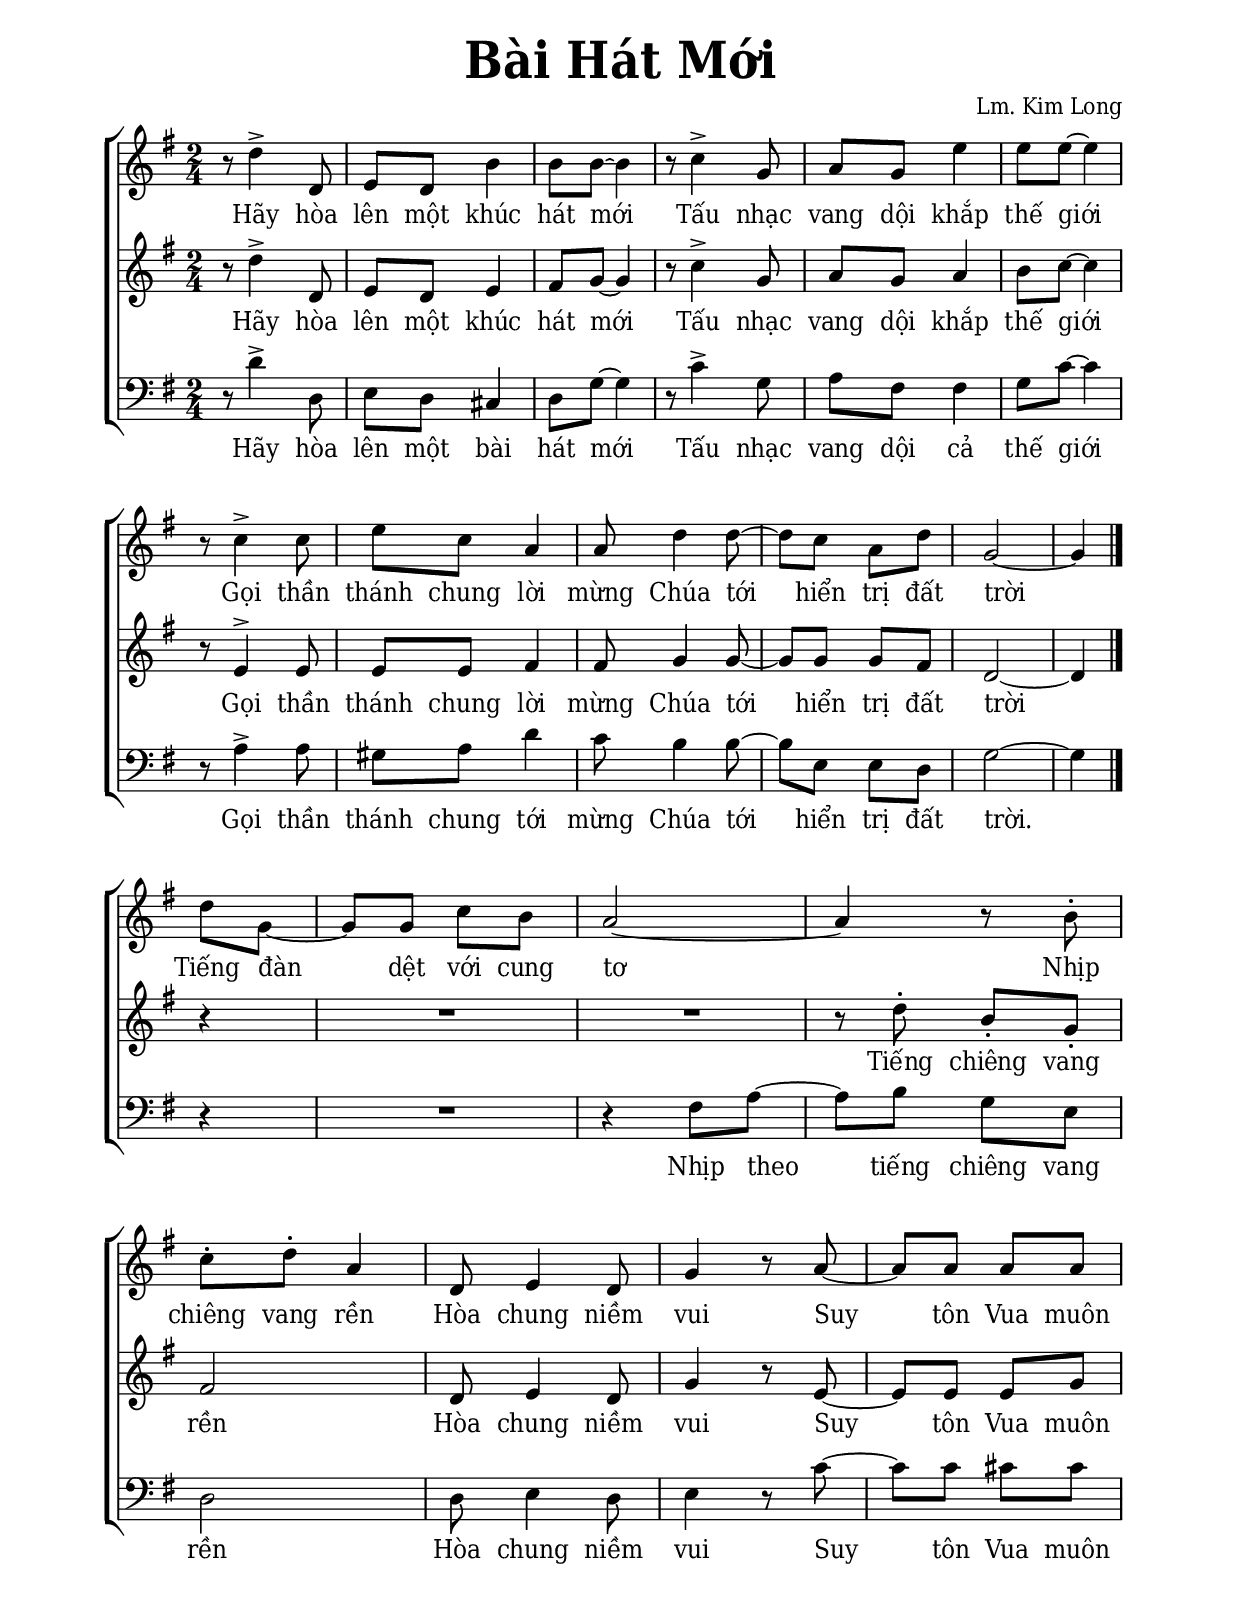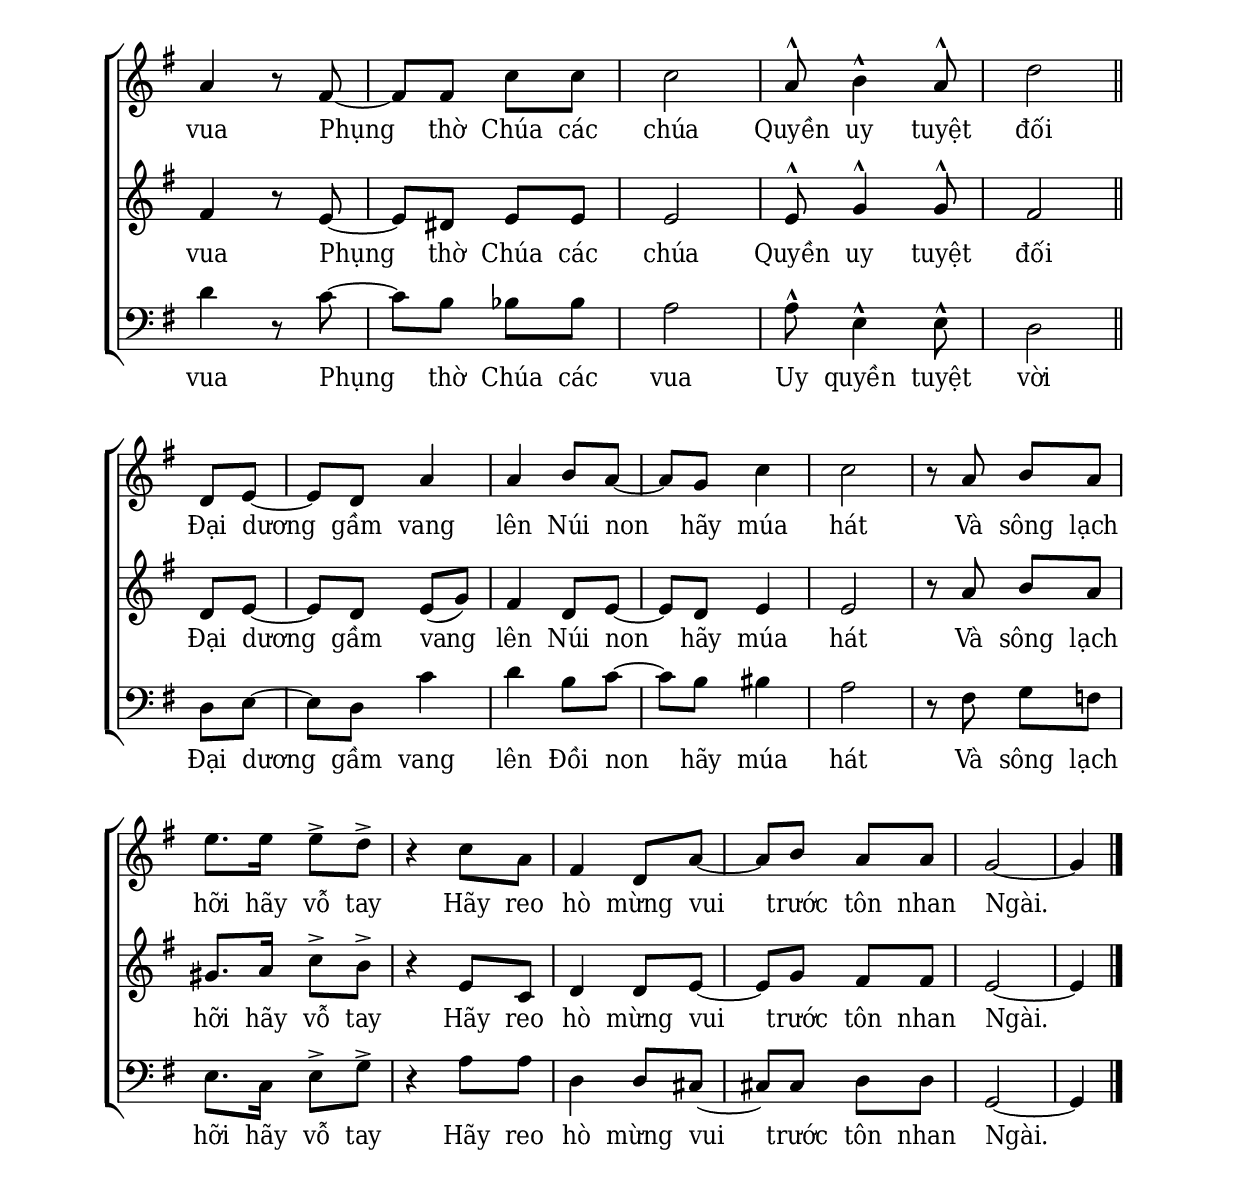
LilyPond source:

% Cài đặt chung
\version "2.22.1"
\include "english.ly"

\header {
  title = \markup { \fontsize #3 "Bài Hát Mới" }
  composer = "Lm. Kim Long"
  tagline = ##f
}

% Nhạc
nhacDiepKhucSop = \relative c'' {
  r8 d4 ^> d,8 |
  e d b'4 |
  b8 b ~ b4 |
  r8 c4 ^> g8 |
  a g e'4 |
  e8 e ~ e4 |
  r8 c4 ^> c8 |
  e c a4 |
  a8 d4 d8 ~ |
  d c a d |
  g,2 ~ |
  g4 \bar "|." \break
  
  d'8 g, ~ |
  g g c b |
  a2 ~ |
  a4 r8 b -. |
  c -. d -. a4 |
  d,8 e4 d8 |
  g4 r8 a ~ |
  a a a a |
  a4 r8 fs ~ |
  fs fs c' c |
  c2 |
  a8 ^^ b4 ^^ a8 ^^ |
  d2 \bar "||" \break
  
  \partial 4 d,8 e ~ |
  e d a'4 |
  a b8 a ~ |
  a g c4 |
  c2 |
  r8 a b a |
  e'8. e16 e8^> d ^> |
  r4 c8 a |
  fs4 d8 a' ~ |
  a b a a |
  g2 ~ |
  g4 \bar "|."
}

nhacDiepKhucAlto = \relative c'' {
  r8 d4 ^> d,8 |
  e d e4 |
  fs8 g ~ g4 |
  r8 c4 ^> g8 |
  a g a4 |
  b8 c ~ c4 |
  r8 e,4 ^> e8 |
  e e fs4 |
  fs8 g4 g8 ~ |
  g g g fs |
  d2 ~ |
  d4
  
  r4
  R2*2
  r8 d' -. b -. g -. |
  fs2 |
  d8 e4 d8 |
  g4 r8 e ~ |
  e e e g |
  fs4 r8 e ~ |
  e ds e e |
  e2 |
  e8 ^^ g4 ^^ g8 ^^ |
  fs2
  
  d8 e ~ |
  e d e (g) |
  fs4 d8 e ~ |
  e d e4 |
  e2 |
  r8 a b a |
  gs8. a16 c8 ^> b ^> |
  r4 e,8 c |
  d4 d8 e ~ |
  e g fs fs |
  e2 ~ |
  e4
}

nhacDiepKhucBas = \relative c' {
  r8 d4 ^> d,8 |
  e d cs4 |
  d8 g ~ g4 |
  r8 c4 ^> g8 |
  a fs fs4 |
  g8 c ~ c4 |
  r8 a4 ^> a8 |
  gs a d4 |
  c8 b4 b8 ~ |
  b e, e d |
  g2 ~ |
  g4
  
  r4
  R2
  r4 fs8 a ~ |
  a b g e |
  d2 |
  d8 e4 d8 |
  e4 r8 c' ~ |
  c c cs cs |
  d4 r8 c ~ |
  c b bf bf |
  a2 |
  a8 ^^ e4 ^^ e8 ^^ |
  d2
  
  d8 e ~ |
  e d c'4 |
  d b8 c ~ |
  c b bs4 |
  a2 |
  r8 fs g f! |
  e8. c16 e8 ^> g ^> |
  r4 a8 a |
  d,4 d8 cs ~ |
  cs! cs d d |
  g,2 ~ |
  g4
}

% Lời
loiDiepKhucSop = \lyricmode {
  Hãy hòa lên một khúc hát mới
  Tấu nhạc vang dội khắp thế giới
  Gọi thần thánh chung lời
  mừng Chúa tới hiển trị đất trời
  Tiếng đàn dệt với cung tơ
  Nhịp chiêng vang rền
  Hòa chung niềm vui
  Suy tôn Vua muôn vua
  Phụng thờ Chúa các chúa
  Quyền uy tuyệt đối
  Đại dương gầm vang lên
  Núi non hãy múa hát
  Và sông lạch hỡi hãy vỗ tay
  Hãy reo hò mừng vui trước tôn nhan Ngài.
}

loiDiepKhucAlto = \lyricmode {
  Hãy hòa lên một khúc hát mới
  Tấu nhạc vang dội khắp thế giới
  Gọi thần thánh chung lời
  mừng Chúa tới hiển trị đất trời
  Tiếng chiêng vang rền
  Hòa chung niềm vui
  Suy tôn Vua muôn vua
  Phụng thờ Chúa các chúa
  Quyền uy tuyệt đối
  Đại dương gầm vang lên
  Núi non hãy múa hát
  Và sông lạch hỡi hãy vỗ tay
  Hãy reo hò mừng vui trước tôn nhan Ngài.
}

loiDiepKhucBas = \lyricmode {
  Hãy hòa lên một bài hát mới
  Tấu nhạc vang dội cả thế giới
  Gọi thần thánh chung tới
  mừng Chúa tới hiển trị đất trời.
  Nhịp theo tiếng chiêng vang rền
  Hòa chung niềm vui
  Suy tôn Vua muôn vua
  Phụng thờ Chúa các vua
  Uy quyền tuyệt vời
  Đại dương gầm vang lên
  Đồi non hãy múa hát
  Và sông lạch hỡi hãy vỗ tay
  Hãy reo hò mừng vui trước tôn nhan Ngài.
  
}

% Dàn trang
\paper {
  #(set-paper-size "a4")
  top-margin = 15\mm
  bottom-margin = 20\mm
  left-margin = 20\mm
  right-margin = 20\mm
  indent = #0
  #(define fonts
    (make-pango-font-tree
      "Deja Vu Serif Condensed"
      "Deja Vu Serif Condensed"
      "Deja Vu Serif Condensed"
      (/ 20 20)))
  print-page-number = #f
  %page-count = #1
}

TongNhip = {
  \key g \major \time 2/4
  \set Timing.beamExceptions = #'()
  \set Timing.baseMoment = #(ly:make-moment 1/4)
  \set Timing.beatStructure = #'(1 1)
}

% Đổi kích thước nốt cho bè phụ
notBePhu =
#(define-music-function (font-size music) (number? ly:music?)
   (for-some-music
     (lambda (m)
       (if (music-is-of-type? m 'rhythmic-event)
           (begin
             (set! (ly:music-property m 'tweaks)
                   (cons `(font-size . ,font-size)
                         (ly:music-property m 'tweaks)))
             #t)
           #f))
     music)
   music)

\score {
  \new ChoirStaff <<
    \new Staff <<
        \clef treble
        \new Voice = beSop {
          \TongNhip \nhacDiepKhucSop
        }
      \new Lyrics \lyricsto beSop \loiDiepKhucSop
    >>
    \new Staff <<
        \clef treble
        \new Voice = beAlto {
          \TongNhip \nhacDiepKhucAlto
        }
      \new Lyrics \lyricsto beAlto \loiDiepKhucAlto
    >>
    \new Staff <<
        \clef "bass"
        \new Voice = beBas {
          \TongNhip \nhacDiepKhucBas
        }
      \new Lyrics \lyricsto beBas \loiDiepKhucBas
    >>
  >>
  \layout {
    \override Lyrics.LyricSpace.minimum-distance = #1.5
    \override Score.BarNumber.break-visibility = ##(#f #f #f)
    \override Score.SpacingSpanner.uniform-stretching = ##t
  }
}
